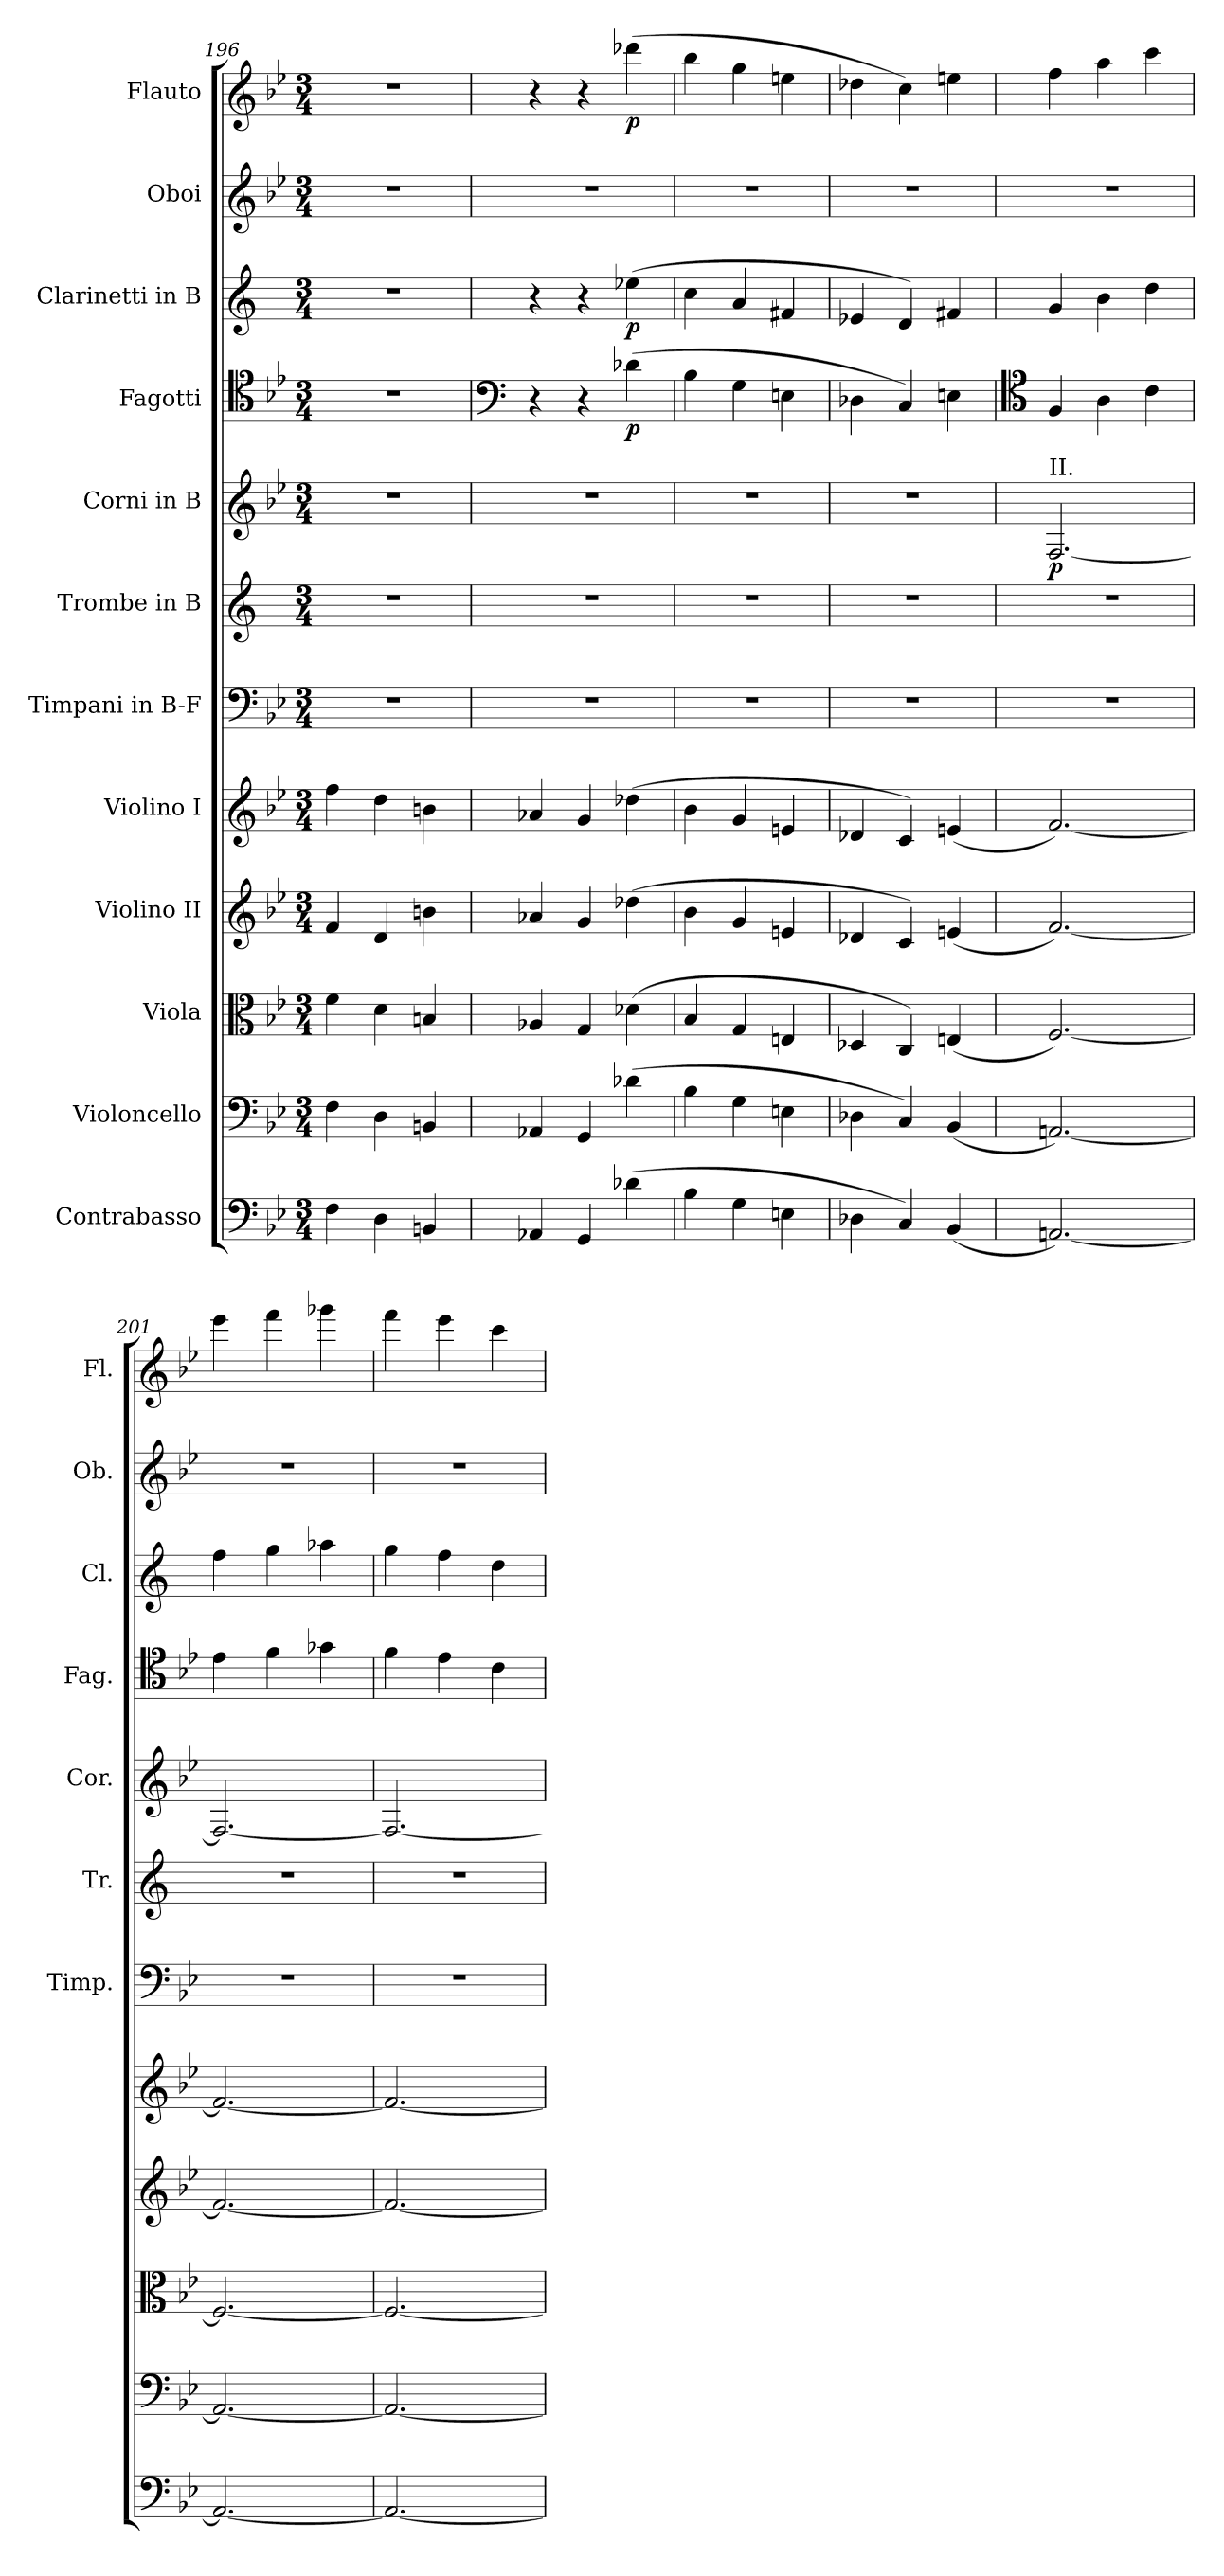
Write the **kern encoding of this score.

**kern	**kern	**kern	**kern	**kern	**kern	**kern	**kern	**dynam	**kern	**dynam	**kern	**dynam	**kern	**kern	**dynam
*part12	*part11	*part10	*part9	*part8	*part7	*part6	*part5	*part5	*part4	*part4	*part3	*part3	*part2	*part1	*part1
*staff12	*staff11	*staff10	*staff9	*staff8	*staff7	*staff6	*staff5	*staff5	*staff4	*staff4	*staff3	*staff3	*staff2	*staff1	*staff1
*I"Contrabasso	*I"Violoncello	*I"Viola	*I"Violino II	*I"Violino I	*I"Timpani in B-F	*I"Trombe in B	*I"Corni in B	*	*I"Fagotti	*	*I"Clarinetti in B	*	*I"Oboi	*I"Flauto	*
*	*	*	*	*	*I'Timp.	*I'Tr.	*I'Cor.	*	*I'Fag.	*	*I'Cl.	*	*I'Ob.	*I'Fl.	*
!!LO:PB:g=z
*clefF4	*clefF4	*clefC3	*clefG2	*clefG2	*clefF4	*clefG2	*clefG2	*	*clefC4	*	*clefG2	*	*clefG2	*clefG2	*
*ITrd7c12	*	*	*	*	*	*ITrd1c2	*ITrd8c14	*	*	*	*ITrd1c2	*	*	*	*
*k[b-e-]	*k[b-e-]	*k[b-e-]	*k[b-e-]	*k[b-e-]	*k[b-e-]	*k[b-e-]	*k[b-e-]	*	*k[b-e-]	*	*k[b-e-]	*	*k[b-e-]	*k[b-e-]	*
*M3/4	*M3/4	*M3/4	*M3/4	*M3/4	*M3/4	*M3/4	*M3/4	*	*M3/4	*	*M3/4	*	*M3/4	*M3/4	*
=196	=196	=196	=196	=196	=196	=196	=196	=196	=196	=196	=196	=196	=196	=196	=196
4FF\	4F\	4f\	4f/	4ff\	2.r	2.r	2.r	.	2.r	.	2.r	.	2.r	2.r	.
4DD\	4D\	4d\	4d/	4dd\	.	.	.	.	.	.	.	.	.	.	.
4BBBn/	4BBn/	4Bn/	4bn\	4bn\	.	.	.	.	.	.	.	.	.	.	.
=197	=197	=197	=197	=197	=197	=197	=197	=197	=197	=197	=197	=197	=197	=197	=197
*	*	*	*	*	*	*	*	*	*clefF4	*	*	*	*	*	*
4AAA-X/	4AA-X/	4A-X/	4a-X/	4a-X/	2.r	2.r	2.r	.	4r	.	4r	.	2.r	4r	.
4GGG/	4GG/	4G/	4g/	4g/	.	.	.	.	4r	.	4r	.	.	4r	.
!	!	!	!	!	!	!	!	!	!	!LO:DY:b	!	!LO:DY:b	!	!	!LO:DY:b
(4D-X\	(4d-X\	(4d-X\	(4dd-X\	(4dd-X\	.	.	.	.	(4d-X\	p	(4dd-X\	p	.	(4ddd-X\	p
=198	=198	=198	=198	=198	=198	=198	=198	=198	=198	=198	=198	=198	=198	=198	=198
4BB-\	4B-\	4B-/	4b-\	4b-\	2.r	2.r	2.r	.	4B-\	.	4b-\	.	2.r	4bb-\	.
4GG\	4G\	4G/	4g/	4g/	.	.	.	.	4G\	.	4g/	.	.	4gg\	.
4EEn\	4En\	4En/	4en/	4en/	.	.	.	.	4En\	.	4en/	.	.	4een\	.
=199	=199	=199	=199	=199	=199	=199	=199	=199	=199	=199	=199	=199	=199	=199	=199
4DD-X\	4D-X\	4D-X/	4d-X/	4d-X/	2.r	2.r	2.r	.	4D-X\	.	4d-X/	.	2.r	4dd-X\	.
4CC/)	4C/)	4C/)	4c/)	4c/)	.	.	.	.	4C/)	.	4c/)	.	.	4cc\)	.
(4BBB-/	(4BB-/	(4En/	(4en/	(4en/	.	.	.	.	4En\	.	4en/	.	.	4een\	.
=200	=200	=200	=200	=200	=200	=200	=200	=200	=200	=200	=200	=200	=200	=200	=200
*	*	*	*	*	*	*	*	*	*clefC4	*	*	*	*	*	*
!	!	!	!	!	!	!	!LO:TX:a:t=II.	!	!	!	!	!	!	!	!
!	!	!	!	!	!	!	!	!LO:DY:b	!	!	!	!	!	!	!
[2.AAAn/)	[2.AAn/)	[2.F/)	[2.f/)	[2.f/)	2.r	2.r	[2.FF/	p	4F/	.	4f/	.	2.r	4ff\	.
.	.	.	.	.	.	.	.	.	4A\	.	4a\	.	.	4aa\	.
.	.	.	.	.	.	.	.	.	4c\	.	4cc\	.	.	4ccc\	.
=201	=201	=201	=201	=201	=201	=201	=201	=201	=201	=201	=201	=201	=201	=201	=201
2.AAA/_	2.AA/_	2.F/_	2.f/_	2.f/_	2.r	2.r	2.FF/_	.	4e-\	.	4ee-\	.	2.r	4eee-\	.
.	.	.	.	.	.	.	.	.	4f\	.	4ff\	.	.	4fff\	.
.	.	.	.	.	.	.	.	.	4g-X\	.	4gg-X\	.	.	4ggg-X\	.
=202	=202	=202	=202	=202	=202	=202	=202	=202	=202	=202	=202	=202	=202	=202	=202
2.AAA/_	2.AA/_	2.F/_	2.f/_	2.f/_	2.r	2.r	2.FF/_	.	4f\	.	4ff\	.	2.r	4fff\	.
.	.	.	.	.	.	.	.	.	4e-\	.	4ee-\	.	.	4eee-\	.
.	.	.	.	.	.	.	.	.	4c\	.	4cc\	.	.	4ccc\	.
=	=	=	=	=	=	=	=	=	=	=	=	=	=	=	=
*-	*-	*-	*-	*-	*-	*-	*-	*-	*-	*-	*-	*-	*-	*-	*-
